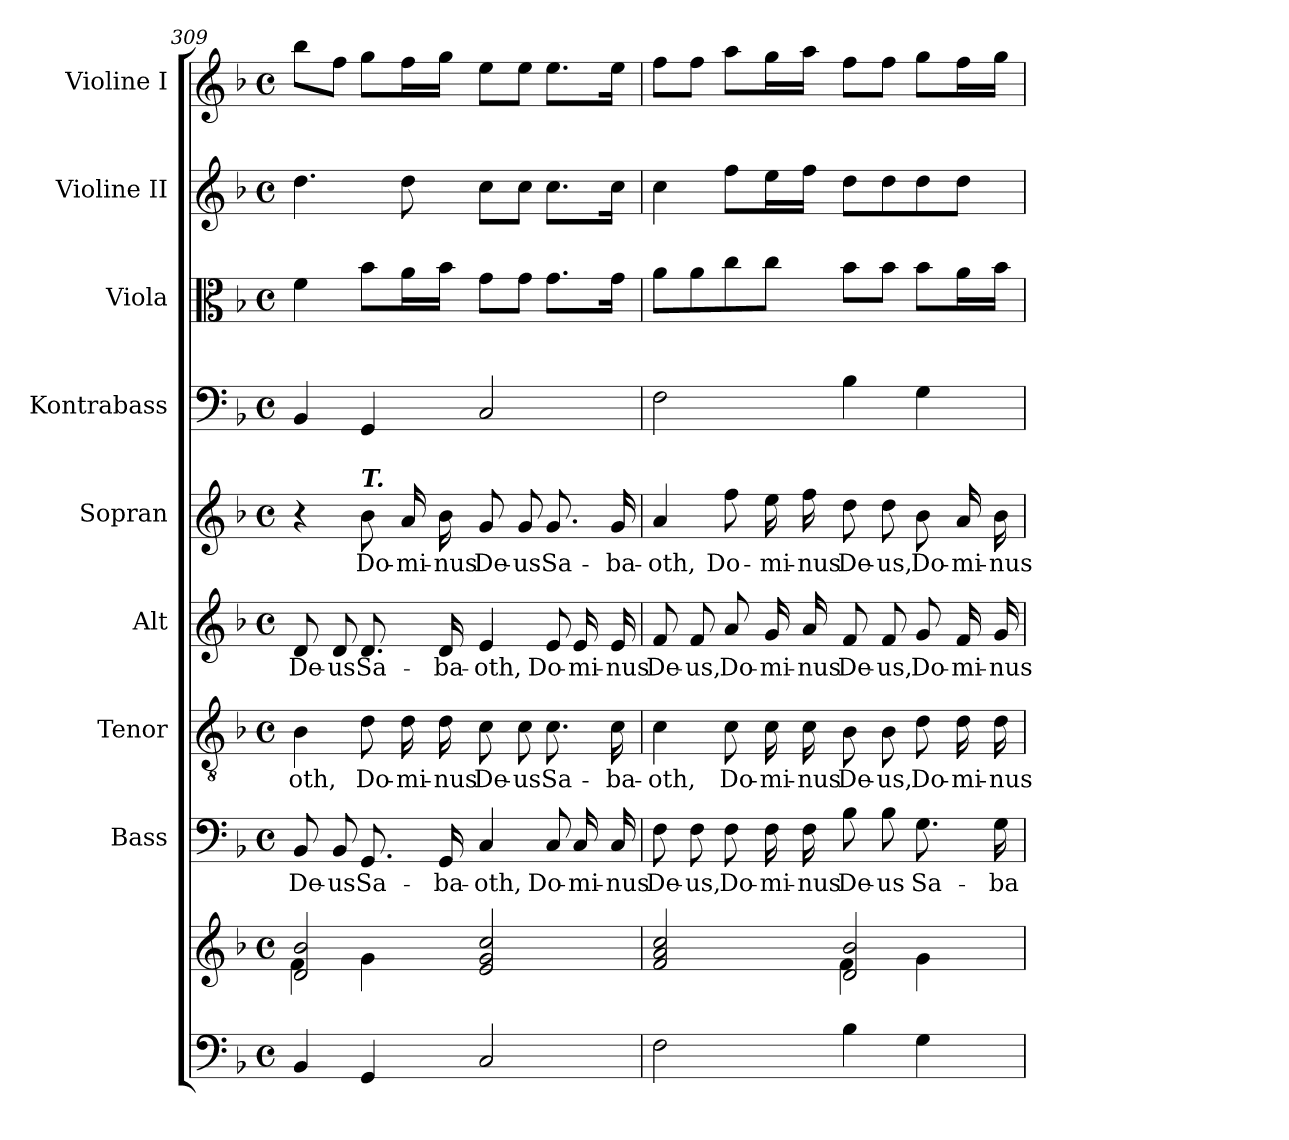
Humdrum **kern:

**kern	**kern	**kern	**text	**kern	**text	**kern	**text	**kern	**text	**kern	**kern	**kern	**kern
*part9	*part9	*part8	*part8	*part7	*part7	*part6	*part6	*part5	*part5	*part4	*part3	*part2	*part1
*staff10	*staff9	*staff8	*staff8	*staff7	*staff7	*staff6	*staff6	*staff5	*staff5	*staff4	*staff3	*staff2	*staff1
*	*	*I"Bass	*	*I"Tenor	*	*I"Alt	*	*I"Sopran	*	*I"Kontrabass	*I"Viola	*I"Violine II	*I"Violine I
*	*	*I'B.	*	*I'T.	*	*I'A.	*	*I'S.	*	*I'Kb.	*I'Vla.	*I'Vl. II	*I'Vl. I
*clefF4	*clefG2	*clefF4	*	*clefGv2	*	*clefG2	*	*clefG2	*	*clefF4	*clefC3	*clefG2	*clefG2
*	*	*	*	*	*	*	*	*	*	*ITrd7c12	*	*	*
*k[b-]	*k[b-]	*k[b-]	*	*k[b-]	*	*k[b-]	*	*k[b-]	*	*k[b-]	*k[b-]	*k[b-]	*k[b-]
*F:	*F:	*F:	*	*F:	*	*F:	*	*F:	*	*F:	*F:	*F:	*F:
*M4/4	*M4/4	*M4/4	*	*M4/4	*	*M4/4	*	*M4/4	*	*M4/4	*M4/4	*M4/4	*M4/4
*met(c)	*met(c)	*met(c)	*	*met(c)	*	*met(c)	*	*met(c)	*	*met(c)	*met(c)	*met(c)	*met(c)
=309	=309	=309	=309	=309	=309	=309	=309	=309	=309	=309	=309	=309	=309
*	*^	*	*	*	*	*	*	*	*	*	*	*	*
!	!	!	!	!LO:LY:b	!	!LO:LY:b	!	!LO:LY:b	!	!	!	!	!	!
4BB-/	2d/ 2b-/	4f\	8BB-/	De-	4B-\	-oth,	8d/	De-	4r	.	4BBB-/	4f\	4.dd\	8bb-\L
!	!	!	!	!LO:LY:b	!	!	!	!LO:LY:b	!	!	!	!	!	!
.	.	.	8BB-/	-us	.	.	8d/	-us	.	.	.	.	.	8ff\J
!	!	!	!	!	!	!	!	!	!LO:TX:a:Bi:t=T.	!	!	!	!	!
!	!	!	!	!LO:LY:b	!	!LO:LY:b	!	!LO:LY:b	!	!LO:LY:b	!	!	!	!
4GG/	.	4g\	8.GG/	Sa-	8d\	Do-	8.d/	Sa-	8b-\	Do-	4GGG/	8b-\L	.	8gg\L
!	!	!	!	!	!	!LO:LY:b	!	!	!	!LO:LY:b	!	!	!	!
.	.	.	.	.	16d\	-mi-	.	.	16a/	-mi-	.	16a\L	8dd\	16ff\L
!	!	!	!	!LO:LY:b	!	!LO:LY:b	!	!LO:LY:b	!	!LO:LY:b	!	!	!	!
.	.	.	16GG/	-ba-	16d\	-nus	16d/	-ba-	16b-\	-nus	.	16b-\JJ	.	16gg\JJ
!	!	!	!	!LO:LY:b	!	!LO:LY:b	!	!LO:LY:b	!	!LO:LY:b	!	!	!	!
2C/	2e/ 2g/ 2cc/	2ryy	4C/	-oth,	8c\	De-	4e/	-oth,	8g/	De-	2CC/	8g\L	8cc\L	8ee\L
!	!	!	!	!	!	!LO:LY:b	!	!	!	!LO:LY:b	!	!	!	!
.	.	.	.	.	8c\	-us	.	.	8g/	-us	.	8g\J	8cc\J	8ee\J
!	!	!	!	!LO:LY:b	!	!LO:LY:b	!	!LO:LY:b	!	!LO:LY:b	!	!	!	!
.	.	.	8C/	Do-	8.c\	Sa-	8e/	Do-	8.g/	Sa-	.	8.g\L	8.cc\L	8.ee\L
!	!	!	!	!LO:LY:b	!	!	!	!LO:LY:b	!	!	!	!	!	!
.	.	.	16C/	-mi-	.	.	16e/	-mi-	.	.	.	.	.	.
!	!	!	!	!LO:LY:b	!	!LO:LY:b	!	!LO:LY:b	!	!LO:LY:b	!	!	!	!
.	.	.	16C/	-nus	16c\	-ba-	16e/	-nus	16g/	-ba-	.	16g\Jk	16cc\Jk	16ee\Jk
=310	=310	=310	=310	=310	=310	=310	=310	=310	=310	=310	=310	=310	=310	=310
!	!	!	!	!LO:LY:b	!	!LO:LY:b	!	!LO:LY:b	!	!LO:LY:b	!	!	!	!
2F\	2f/ 2a/ 2cc/	2ryy	8F\	De-	4c\	-oth,	8f/	De-	4a/	-oth,	2FF\	8a\L	4cc\	8ff\L
!	!	!	!	!LO:LY:b	!	!	!	!LO:LY:b	!	!	!	!	!	!
.	.	.	8F\	-us,	.	.	8f/	-us,	.	.	.	8a\	.	8ff\J
!	!	!	!	!LO:LY:b	!	!LO:LY:b	!	!LO:LY:b	!	!LO:LY:b	!	!	!	!
.	.	.	8F\	Do-	8c\	Do-	8a/	Do-	8ff\	Do-	.	8cc\	8ff\L	8aa\L
!	!	!	!	!LO:LY:b	!	!LO:LY:b	!	!LO:LY:b	!	!LO:LY:b	!	!	!	!
.	.	.	16F\	-mi-	16c\	-mi-	16g/	-mi-	16ee\	-mi-	.	8cc\J	16ee\L	16gg\L
!	!	!	!	!LO:LY:b	!	!LO:LY:b	!	!LO:LY:b	!	!LO:LY:b	!	!	!	!
.	.	.	16F\	-nus	16c\	-nus	16a/	-nus	16ff\	-nus	.	.	16ff\JJ	16aa\JJ
!	!	!	!	!LO:LY:b	!	!LO:LY:b	!	!LO:LY:b	!	!LO:LY:b	!	!	!	!
4B-\	2d/ 2b-/	4f\	8B-\	De-	8B-\	De-	8f/	De-	8dd\	De-	4BB-\	8b-\L	8dd\L	8ff\L
!	!	!	!	!LO:LY:b	!	!LO:LY:b	!	!LO:LY:b	!	!LO:LY:b	!	!	!	!
.	.	.	8B-\	-us	8B-\	-us,	8f/	-us,	8dd\	-us,	.	8b-\J	8dd\	8ff\J
!	!	!	!	!LO:LY:b	!	!LO:LY:b	!	!LO:LY:b	!	!LO:LY:b	!	!	!	!
4G\	.	4g\	8.G\	Sa-	8d\	Do-	8g/	Do-	8b-\	Do-	4GG\	8b-\L	8dd\	8gg\L
!	!	!	!	!	!	!LO:LY:b	!	!LO:LY:b	!	!LO:LY:b	!	!	!	!
.	.	.	.	.	16d\	-mi-	16f/	-mi-	16a/	-mi-	.	16a\L	8dd\J	16ff\L
!	!	!	!	!LO:LY:b	!	!LO:LY:b	!	!LO:LY:b	!	!LO:LY:b	!	!	!	!
.	.	.	16G\	-ba-	16d\	-nus	16g/	-nus	16b-\	-nus	.	16b-\JJ	.	16gg\JJ
*	*v	*v	*	*	*	*	*	*	*	*	*	*	*	*
=	=	=	=	=	=	=	=	=	=	=	=	=	=
*-	*-	*-	*-	*-	*-	*-	*-	*-	*-	*-	*-	*-	*-
